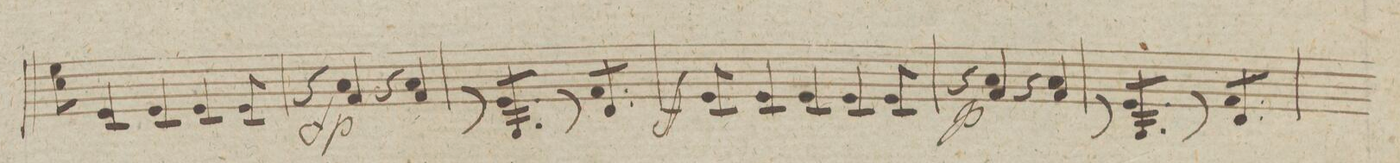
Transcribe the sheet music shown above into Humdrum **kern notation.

**kern	**dynam
*I"Violino 2do	*
*clefG2	*
*k[]	*
*met(c|)	*
*M2/2	*
8ee 8cc\	.
4e 4c/	.
4e 4c/	.
4e 4c/	.
8e 8c/	.
=82	=82
4r	.
4a 4f/	fp
4r	.
4a 4f/	.
=83	=83
8r	.
8eL 8G/	.
8e 8G/	.
8eJ 8G/	.
8r	.
8fL 8d/	.
8f 8d/	.
8fJ 8d/	.
=84	=84
8e 8c/	ff
4e 4c/	.
4e 4c/	.
4e 4c/	.
8e 8c/	.
=85	=85
4r	.
.	p
4a 4f/	.
4r	.
4a 4f/	.
=86	=86
8r	.
8eL 8G/	.
8e 8G/	.
8eJ 8G/	.
8r	.
8fL 8d/	.
8f 8d/	.
8fJ 8d/	.
=87	=87
*-	*-
